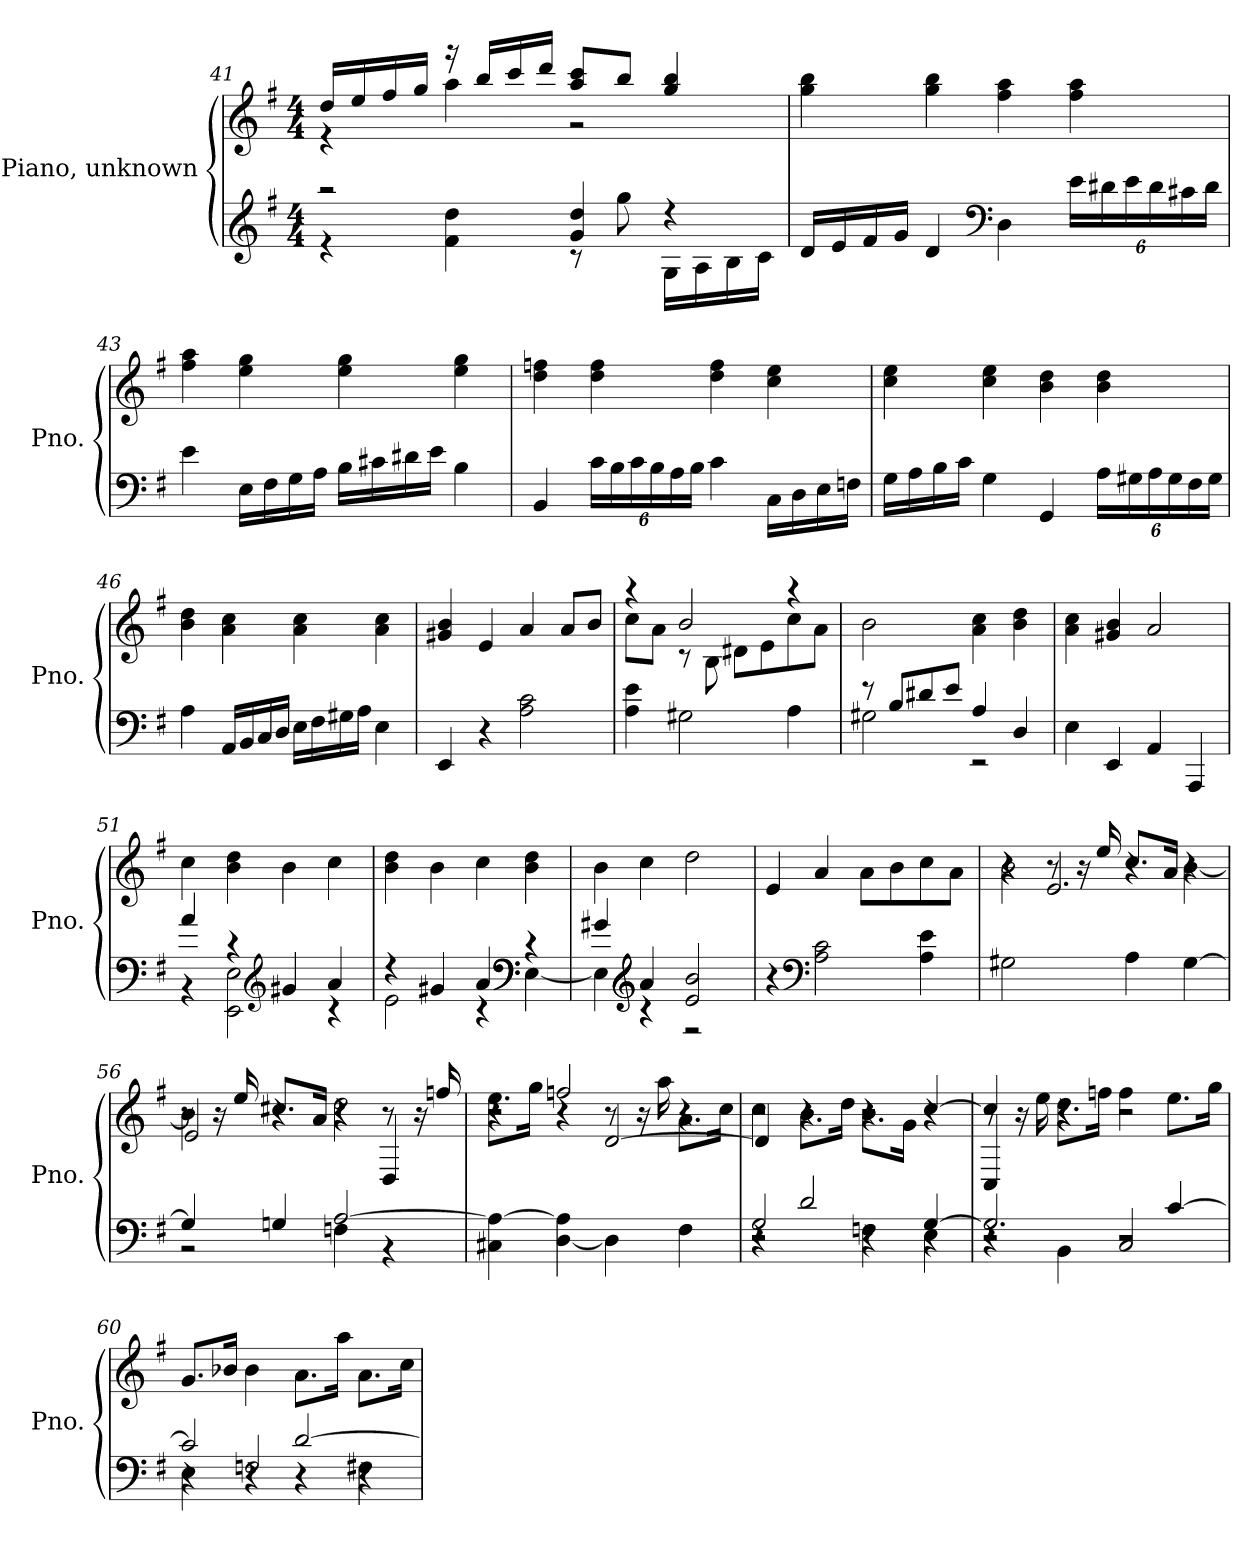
**kern	**kern
*part1	*part1
*staff2	*staff1
*I"Piano, unknown	*
*I'Pno.	*
!!LO:LB:g=z
*clefG2	*clefG2
*k[f#]	*k[f#]
*M4/4	*M4/4
=41	=41
*^	*^
2r	4r	16dd/LL	4r
.	.	16ee/	.
.	.	16ff#/	.
.	.	16gg/JJ	.
.	4f#\ 4dd\	16r	4aa\
.	.	16bb/LL	.
.	.	16ccc/	.
.	.	16ddd/JJ	.
4g/ 4dd/	8r	8aa/ 8ccc/L	2r
.	8gg\	8bb/J	.
4r	16G\LL	4gg/ 4bb/	.
.	16A\	.	.
.	16B\	.	.
.	16c\JJ	.	.
*v	*v	*	*
*	*v	*v
=42	=42
16d/LL	4gg\ 4bb\
16e/	.
16f#/	.
16g/JJ	.
4d/	4gg\ 4bb\
*clefF4	*
4D\	4ff#\ 4aa\
*Xbrackettup	*
24e\LL	4ff#\ 4aa\
24d#X\	.
24e\	.
24d#\	.
24c#X\	.
24d#\JJ	.
!!LO:PB:g=z
=43	=43
4e\	4ff#\ 4aa\
16E\LL	4ee\ 4gg\
16F#\	.
16G\	.
16A\JJ	.
16B\LL	4ee\ 4gg\
16c#X\	.
16d#X\	.
16e\JJ	.
4B\	4ee\ 4gg\
=44	=44
4BB/	4dd\ 4ffn\
24c\LL	4dd\ 4ff\
24B\	.
24c\	.
24B\	.
24A\	.
24B\JJ	.
4c\	4dd\ 4ff\
16C\LL	4cc\ 4ee\
16D\	.
16E\	.
16Fn\JJ	.
=45	=45
16G\LL	4cc\ 4ee\
16A\	.
16B\	.
16c\JJ	.
4G\	4cc\ 4ee\
4GG/	4b\ 4dd\
24A\LL	4b\ 4dd\
24G#X\	.
24A\	.
24G#\	.
24F#\	.
24G#\JJ	.
!!LO:LB:g=z
=46	=46
4A\	4b\ 4dd\
16AA/LL	4a\ 4cc\
16BB/	.
16C/	.
16D/JJ	.
16E\LL	4a\ 4cc\
16F#\	.
16G#X\	.
16A\JJ	.
4E\	4a\ 4cc\
=47	=47
4EE/	4g#X/ 4b/
4r	4e/
2A\ 2c\	4a/
.	8a/L
.	8b/J
=48	=48
*	*^
4A\ 4e\	4r	8cc\L
.	.	8a\J
2G#X\	2b/	8r
.	.	8B\
.	.	8d#X\L
.	.	8e\
4A\	4r	8cc\
.	.	8a\J
*	*v	*v
=49	=49
*^	*
8r	2G#X\	2b\
8B/L	.	.
8d#X/	.	.
8e/J	.	.
4A/	2r	4a\ 4cc\
4D/	.	4b\ 4dd\
*v	*v	*
=50	=50
4E\	4a\ 4cc\
4EE/	4g#X/ 4b/
4AA/	2a/
4AAA/	.
!!LO:LB:g=z
=51	=51
*^	*
4a/	4r	4cc\
4r	2EE\ 2E\	4b\ 4dd\
*clefG2	*	*
4g#X/	.	4b\
4a/	4r	4cc\
=52	=52	=52
4r	2e\	4b\ 4dd\
4g#X/	.	4b\
4a/	4r	4cc\
*clefF4	*	*
4r	[4E\	4b\ 4dd\
=53	=53	=53
4g#X/	4E\]	4b\
*clefG2	*	*
4a/	4r	4cc\
2e/ 2b/	2r	2dd\
*v	*v	*
=54	=54
4r	4e/
*clefF4	*
2A\ 2c\	4a/
.	8a\L
.	8b\
4A\ 4e\	8cc\
.	8a\J
=55	=55
*	*^
*	*	*^
2G#X\	4r	2b\	4r
.	8r	.	2.e/
.	16r	.	.
.	16ee/	.	.
4A\	8.cc/L	4r	.
.	16a/Jk	.	.
[4G#\	4r	[4b\	.
!!LO:LB:g=z	!!	!!
=56	=56	=56	=56
*^	*	*	*
4G#/]	2r	8r	4b\]	2e/
.	.	16r	.	.
.	.	16ee/	.	.
4Gn/	.	8.cc#X/L	4r	.
.	.	16a/Jk	.	.
[2A/	4Fn\	4r	2dd\	4r
.	4r	8r	.	4D/
.	.	16r	.	.
.	.	16ffn/	.	.
*v	*v	*	*	*
=57	=57	=57	=57
4C#X\ 4A\_	4r	8.ee\L	2r
.	.	16gg\Jk	.
[4D\ 4A\]	2ffn/	4r	.
4D\]	.	8r	[2d/
.	.	16r	.
.	.	16aa\	.
4F#\	4r	8.a\L	.
.	.	16cc\Jk	.
=58	=58	=58	=58
*^	*	*	*
*	*^	*	*	*
2G/	2r	4r	2r	4cc\	4d/]
.	.	2d/	.	8.b\L	4r
.	.	.	.	16dd\Jk	.
4r	4Fn\	.	4r	8.b\L	2r
.	.	.	.	16g\Jk	.
[4G/	4E\	4r	[4cc/	4r	.
=59	=59	=59	=59	=59	=59
2.G/]	4r	2r	4cc/]	8r	4C/
.	.	.	.	16r	.
.	.	.	.	16ee\	.
.	4BB\	.	4r	8.dd\L	4r
.	.	.	.	16ffn\Jk	.
.	2r	2C/	2r	4ff\	2r
[4c/	.	.	.	8.ee\L	.
.	.	.	.	16gg\Jk	.
*	*	*	*v	*v	*v
!!LO:LB:g=z
=60	=60	=60	=60
2c/]	4E\	4r	8.g/L
.	.	.	16b-X/Jk
.	4r	2Fn/	4b-\
[2d/	4r	.	8.a\L
.	.	.	16aa\Jk
.	4F#X\	4r	8.a\L
.	.	.	16cc\Jk
*v	*v	*v	*
=	=
*-	*-
